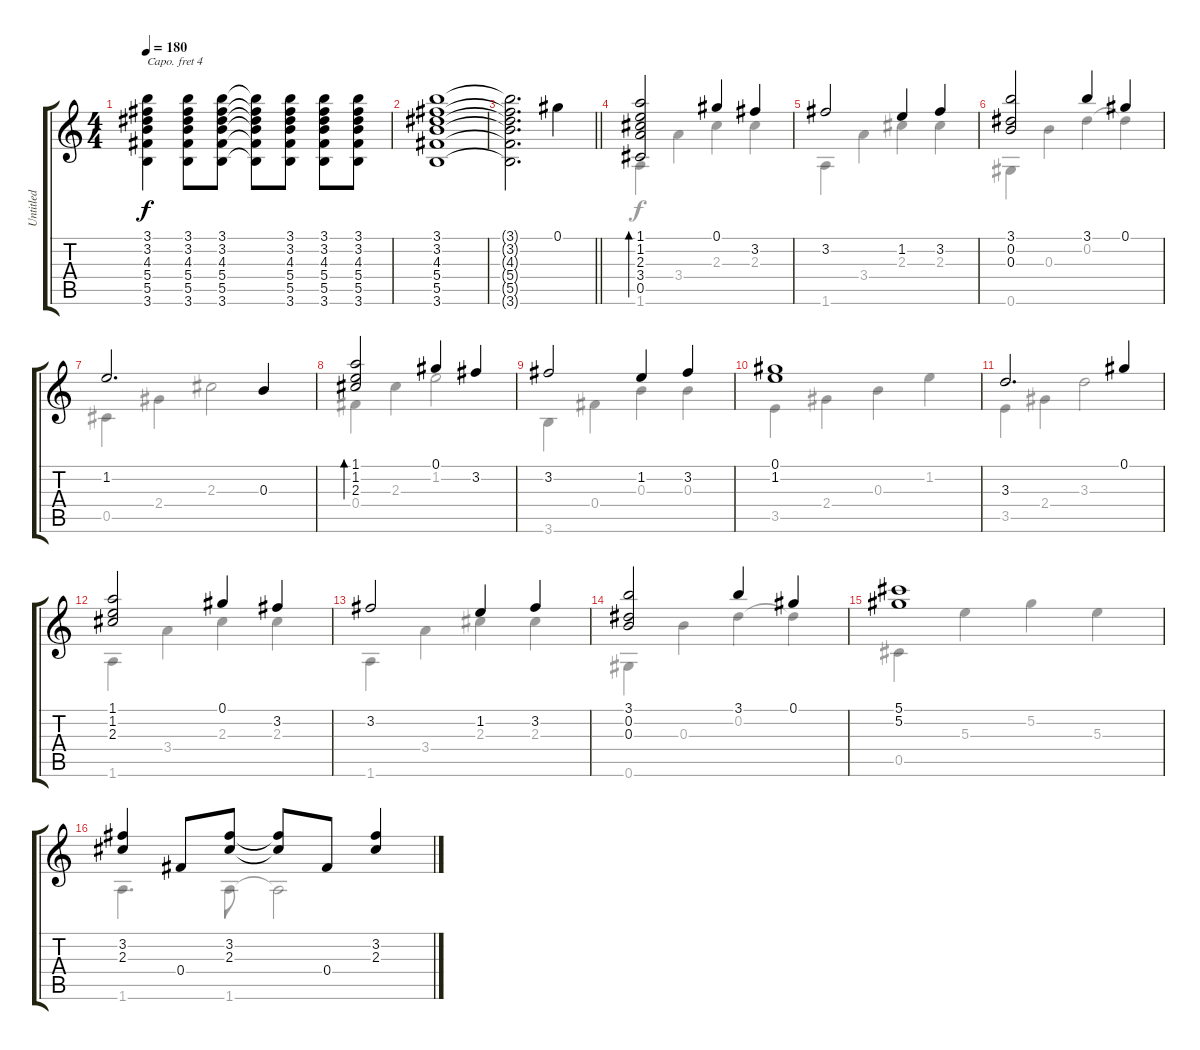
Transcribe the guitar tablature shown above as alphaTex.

\track ("Untitled" "Untitled") {instrument acousticguitarsteel}
\staff {score tabs}
\capo 4
\tuning (E4 B3 G3 D3 A2 E2) {hide}
\voice
\ts (4 4)
\tempo 180
\clef g2
\ks c
(3.1 3.2 4.3 5.4 5.5 3.6).4{dy f} (3.1 3.2 4.3 5.4 5.5 3.6).8 (3.1 3.2 4.3 5.4 5.5 3.6).8 (3.1{t} 3.2{t} 4.3{t} 5.4{t} 5.5{t} 3.6{t}).8 (3.1 3.2 4.3 5.4 5.5 3.6).8 (3.1 3.2 4.3 5.4 5.5 3.6).8 (3.1 3.2 4.3 5.4 5.5 3.6).8 |
(3.1 3.2 4.3 5.4 5.5 3.6).1 |
\barLineRight lightlight
(3.1{t} 3.2{t} 4.3{t} 5.4{t} 5.5{t} 3.6{t}).2{d} 0.1.4 |
(1.1 1.2 2.3 3.4 0.5).2{bd 30} 0.1.4 3.2.4 |
3.2.2 1.2.4 3.2.4 |
(3.1 0.2 0.3).2 3.1.4 0.1.4 |
1.2.2{d} 0.3.4 |
(1.1 1.2 2.3).2{bd 30} 0.1.4 3.2.4 |
3.2.2 1.2.4 3.2.4 |
(0.1 1.2).1 |
3.3.2{d} 0.1.4 |
(1.1 1.2 2.3).2 0.1.4 3.2.4 |
3.2.2 1.2.4 3.2.4 |
(3.1 0.2 0.3).2 3.1.4 0.1.4 |
(5.1 5.2).1 |
(3.2 2.3).4 0.4.8 (3.2 2.3).8 (3.2{t} 2.3{t}).8 0.4.8 (3.2 2.3).4
\voice
\clef g2
\ottava regular
\simile none
\ks c
|
|
\barLineRight lightlight
|
1.6.4 3.4.4 2.3.4 2.3.4 |
1.6.4 3.4.4 2.3.4 2.3.4 |
0.6.4 0.3.4 0.2.4 0.2{t}.4 |
0.5.4 2.4.4 2.3.2 |
0.4.4 2.3.4 1.2.2 |
3.6.4 0.4.4 0.3.4 0.3.4 |
3.5.4 2.4.4 0.3.4 1.2.4 |
3.5.4 2.4.4 3.3.2 |
1.6.4 3.4.4 2.3.4 2.3.4 |
1.6.4 3.4.4 2.3.4 2.3.4 |
0.6.4 0.3.4 0.2.4 0.2{t}.4 |
0.5.4 5.3.4 5.2.4 5.3.4 |
1.6.4{d} 1.6.8 1.6{t}.2
